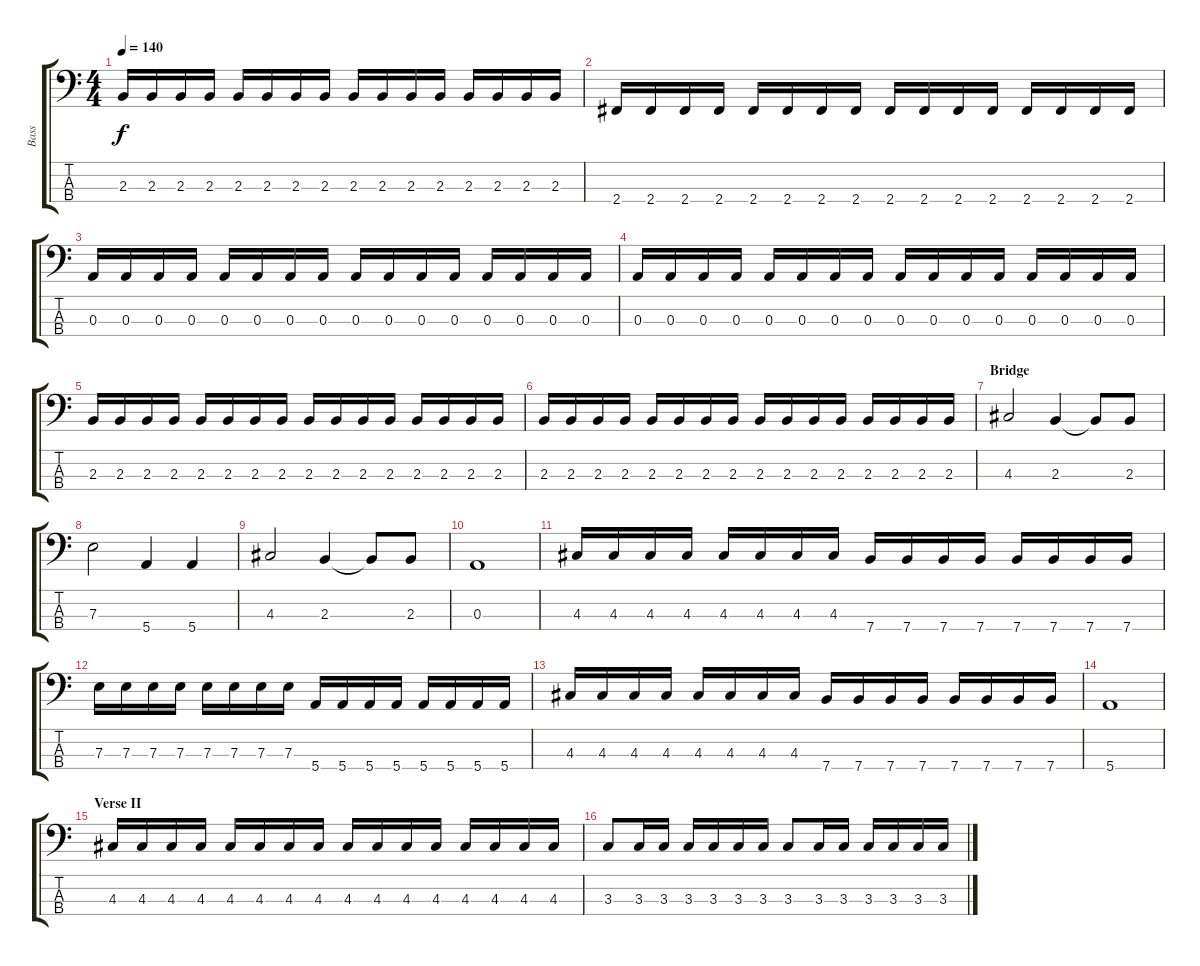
\track ("Bass" "Bass") {instrument electricbasspick}
\staff {score tabs}
\tuning (G2 D2 A1 E1) {hide}
\ts (4 4)
\tempo 140
\clef f4
\ks c
2.3.16{dy f} 2.3.16 2.3.16 2.3.16 2.3.16 2.3.16 2.3.16 2.3.16 2.3.16 2.3.16 2.3.16 2.3.16 2.3.16 2.3.16 2.3.16 2.3.16 |
2.4.16 2.4.16 2.4.16 2.4.16 2.4.16 2.4.16 2.4.16 2.4.16 2.4.16 2.4.16 2.4.16 2.4.16 2.4.16 2.4.16 2.4.16 2.4.16 |
0.3.16 0.3.16 0.3.16 0.3.16 0.3.16 0.3.16 0.3.16 0.3.16 0.3.16 0.3.16 0.3.16 0.3.16 0.3.16 0.3.16 0.3.16 0.3.16 |
0.3.16 0.3.16 0.3.16 0.3.16 0.3.16 0.3.16 0.3.16 0.3.16 0.3.16 0.3.16 0.3.16 0.3.16 0.3.16 0.3.16 0.3.16 0.3.16 |
2.3.16 2.3.16 2.3.16 2.3.16 2.3.16 2.3.16 2.3.16 2.3.16 2.3.16 2.3.16 2.3.16 2.3.16 2.3.16 2.3.16 2.3.16 2.3.16 |
2.3.16 2.3.16 2.3.16 2.3.16 2.3.16 2.3.16 2.3.16 2.3.16 2.3.16 2.3.16 2.3.16 2.3.16 2.3.16 2.3.16 2.3.16 2.3.16 |
\section ("" "Bridge")
4.3.2 2.3.4 2.3{t}.8 2.3.8 |
7.3.2 5.4.4 5.4.4 |
4.3.2 2.3.4 2.3{t}.8 2.3.8 |
0.3.1 |
4.3.16 4.3.16 4.3.16 4.3.16 4.3.16 4.3.16 4.3.16 4.3.16 7.4.16 7.4.16 7.4.16 7.4.16 7.4.16 7.4.16 7.4.16 7.4.16 |
7.3.16 7.3.16 7.3.16 7.3.16 7.3.16 7.3.16 7.3.16 7.3.16 5.4.16 5.4.16 5.4.16 5.4.16 5.4.16 5.4.16 5.4.16 5.4.16 |
4.3.16 4.3.16 4.3.16 4.3.16 4.3.16 4.3.16 4.3.16 4.3.16 7.4.16 7.4.16 7.4.16 7.4.16 7.4.16 7.4.16 7.4.16 7.4.16 |
5.4.1 |
\section ("" "Verse II")
4.3.16 4.3.16 4.3.16 4.3.16 4.3.16 4.3.16 4.3.16 4.3.16 4.3.16 4.3.16 4.3.16 4.3.16 4.3.16 4.3.16 4.3.16 4.3.16 |
3.3.8 3.3.16 3.3.16 3.3.16 3.3.16 3.3.16 3.3.16 3.3.8 3.3.16 3.3.16 3.3.16 3.3.16 3.3.16 3.3.16
